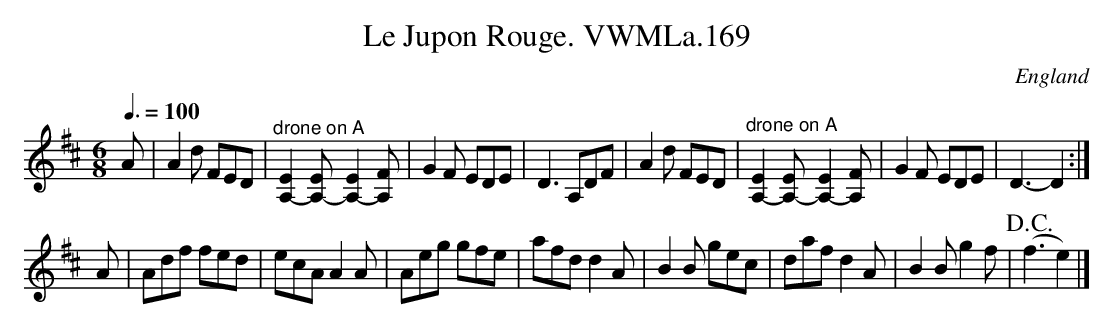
X:1
T:Le Jupon Rouge. VWMLa.169
O:England
M:6/8
L:1/8
Q:3/8=100
K:D major
A|A2d FED|"^drone on A"[A,2-E2][A,-E] [A,2-E2][A,F]|\
G2F EDE|D3A,DF|A2d FED|\
"^drone on A"[A,2-E2][A,-E] [A,2-E2][A,F]|G2F EDE|D3- D2:|
A|Adf fed|ecA A2A|Aeg gfe|afd d2A|\
B2B gec|daf d2A|B2B g2f|!D.C.!(f3 e2)|]
